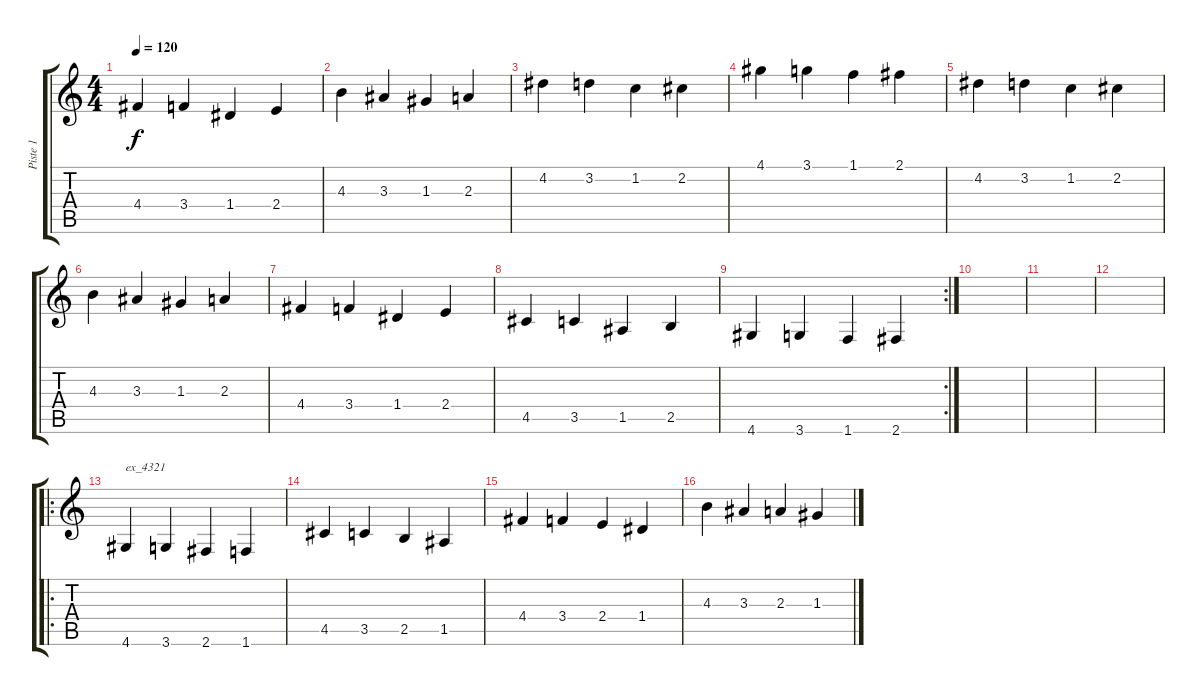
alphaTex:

\track ("Piste 1" "Piste 1") {instrument acousticguitarsteel}
\staff {score tabs}
\tuning (E4 B3 G3 D3 A2 E2) {hide}
\ts (4 4)
\tempo 120
\clef g2
\ks c
4.4.4{dy f} 3.4.4 1.4.4 2.4.4 |
4.3.4 3.3.4 1.3.4 2.3.4 |
4.2.4 3.2.4 1.2.4 2.2.4 |
4.1.4 3.1.4 1.1.4 2.1.4 |
4.2.4 3.2.4 1.2.4 2.2.4 |
4.3.4 3.3.4 1.3.4 2.3.4 |
4.4.4 3.4.4 1.4.4 2.4.4 |
4.5.4 3.5.4 1.5.4 2.5.4 |
\rc 2
4.6.4 3.6.4 1.6.4 2.6.4 |
|
|
|
\ro
4.6.4{txt "ex_4321"} 3.6.4 2.6.4 1.6.4 |
4.5.4 3.5.4 2.5.4 1.5.4 |
4.4.4 3.4.4 2.4.4 1.4.4 |
4.3.4 3.3.4 2.3.4 1.3.4
